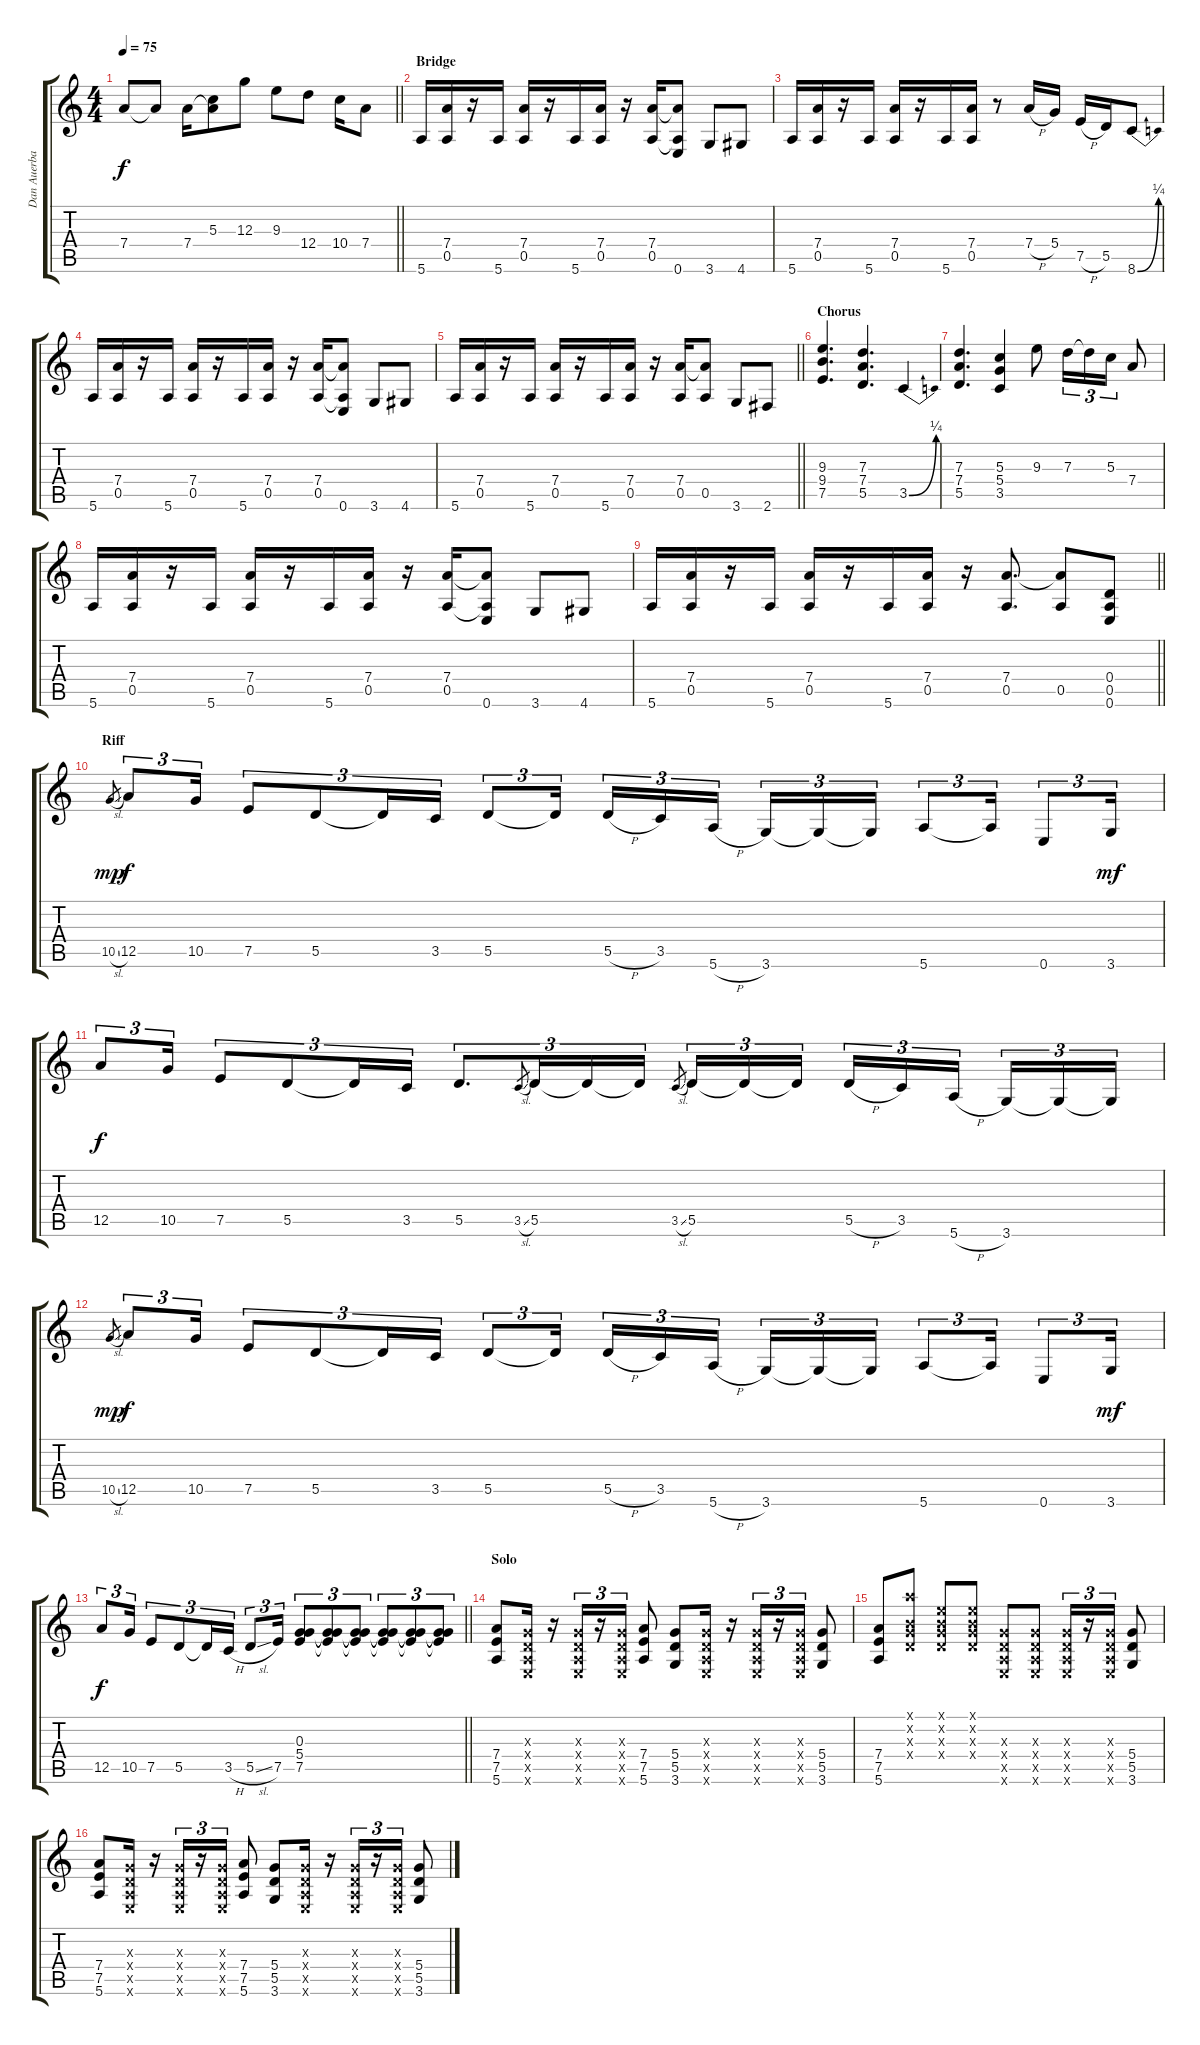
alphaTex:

\track ("Dan Auerbach  - Guitar I" "Dan Auerba") {instrument overdrivenguitar}
\staff {score tabs}
\tuning (E4 B3 G3 D3 A2 E2) {hide}
\ts (4 4)
\tempo 75
\clef g2
\barLineRight lightlight
\ks c
7.4.8{dy f} 7.4{t}.8 7.4.16 (5.3 7.4{t}).8 12.3.8 9.3.8 12.4.8 10.4.16 7.4.8 |
\section ("" "Bridge")
5.6.16 (7.4 0.5).16 r.16 5.6.16 (7.4 0.5).16 r.16 5.6.16 (7.4 0.5).16 r.16 (7.4 0.5).16 (7.4{t} 0.5{t} 0.6).8 3.6.8 4.6.8 |
5.6.16 (7.4 0.5).16 r.16 5.6.16 (7.4 0.5).16 r.16 5.6.16 (7.4 0.5).16 r.8 7.4{h}.16 5.4.16 7.5{h}.16 5.5.16 8.6{be (bend 0 0 60 1)}.8 |
5.6.16 (7.4 0.5).16 r.16 5.6.16 (7.4 0.5).16 r.16 5.6.16 (7.4 0.5).16 r.16 (7.4 0.5).16 (7.4{t} 0.5{t} 0.6).8 3.6.8 4.6.8 |
\barLineRight lightlight
5.6.16 (7.4 0.5).16 r.16 5.6.16 (7.4 0.5).16 r.16 5.6.16 (7.4 0.5).16 r.16 (7.4 0.5).16 (7.4{t} 0.5).8 3.6.8 2.6.8 |
\section ("" "Chorus")
(9.3 9.4 7.5).4{d} (7.3 7.4 5.5).4{d} 3.5{be (bend 0 0 60 1)}.4 |
(7.3 7.4 5.5).4{d} (5.3 5.4 3.5).4 9.3.8 7.3.16{tu (3 2)} 7.3{t}.16{tu (3 2)} 5.3.16{tu (3 2)} 7.4.8 |
5.6.16 (7.4 0.5).16 r.16 5.6.16 (7.4 0.5).16 r.16 5.6.16 (7.4 0.5).16 r.16 (7.4 0.5).16 (7.4{t} 0.5{t} 0.6).8 3.6.8 4.6.8 |
\barLineRight lightlight
5.6.16 (7.4 0.5).16 r.16 5.6.16 (7.4 0.5).16 r.16 5.6.16 (7.4 0.5).16 r.16 (7.4 0.5).8{d} (7.4{t} 0.5).8 (0.4 0.5 0.6).8 |
\section ("" "Riff")
10.5{sl}.8{gr dy mp} 12.5.8{tu (3 2) dy f} 10.5.16{tu (3 2)} 7.5.8{tu (3 2)} 5.5.8{tu (3 2)} 5.5{t}.16{tu (3 2)} 3.5.16{tu (3 2)} 5.5.8{tu (3 2)} 5.5{t}.16{tu (3 2)} 5.5{h}.16{tu (3 2)} 3.5.16{tu (3 2)} 5.6{h}.16{tu (3 2) beam splitsecondary} 3.6.16{tu (3 2)} 3.6{t}.16{tu (3 2)} 3.6{t}.16{tu (3 2)} 5.6.8{tu (3 2)} 5.6{t}.16{tu (3 2)} 0.6.8{tu (3 2)} 3.6.16{tu (3 2) dy mf} |
12.5.8{tu (3 2) dy f} 10.5.16{tu (3 2)} 7.5.8{tu (3 2)} 5.5.8{tu (3 2)} 5.5{t}.16{tu (3 2)} 3.5.16{tu (3 2)} 5.5.8{d tu (3 2)} 3.5{sl}.8{gr} 5.5.16{tu (3 2)} 5.5{t}.16{tu (3 2)} 5.5{t}.16{tu (3 2)} 3.5{sl}.8{gr beam splitsecondary} 5.5.16{tu (3 2)} 5.5{t}.16{tu (3 2)} 5.5{t}.16{tu (3 2)} 5.5{h}.16{tu (3 2)} 3.5.16{tu (3 2)} 5.6{h}.16{tu (3 2) beam splitsecondary} 3.6.16{tu (3 2)} 3.6{t}.16{tu (3 2)} 3.6{t}.16{tu (3 2)} |
10.5{sl}.8{gr dy mp} 12.5.8{tu (3 2) dy f} 10.5.16{tu (3 2)} 7.5.8{tu (3 2)} 5.5.8{tu (3 2)} 5.5{t}.16{tu (3 2)} 3.5.16{tu (3 2)} 5.5.8{tu (3 2)} 5.5{t}.16{tu (3 2)} 5.5{h}.16{tu (3 2)} 3.5.16{tu (3 2)} 5.6{h}.16{tu (3 2) beam splitsecondary} 3.6.16{tu (3 2)} 3.6{t}.16{tu (3 2)} 3.6{t}.16{tu (3 2)} 5.6.8{tu (3 2)} 5.6{t}.16{tu (3 2)} 0.6.8{tu (3 2)} 3.6.16{tu (3 2) dy mf} |
\barLineRight lightlight
12.5.8{tu (3 2) dy f} 10.5.16{tu (3 2)} 7.5.8{tu (3 2)} 5.5.8{tu (3 2)} 5.5{t}.16{tu (3 2)} 3.5{h}.16{tu (3 2)} 5.5{sl}.8{tu (3 2)} 7.5.16{tu (3 2)} (0.3 5.4 7.5).8{tu (3 2)} (0.3{t} 5.4{t} 7.5{t}).8{tu (3 2)} (0.3{t} 5.4{t} 7.5{t}).8{tu (3 2)} (0.3{t} 5.4{t} 7.5{t}).8{tu (3 2)} (0.3{t} 5.4{t} 7.5{t}).8{tu (3 2)} (0.3{t} 5.4{t} 7.5{t}).8{tu (3 2)} |
\section ("" "Solo")
(7.4 7.5 5.6).8 (0.3{x} 0.4{x} 0.5{x} 0.6{x}).16 r.16 (0.3{x} 0.4{x} 0.5{x} 0.6{x}).16{tu (3 2)} r.16{tu (3 2)} (0.3{x} 0.4{x} 0.5{x} 0.6{x}).16{tu (3 2)} (7.4 7.5 5.6).8 (5.4 5.5 3.6).8 (0.3{x} 0.4{x} 0.5{x} 0.6{x}).16 r.16 (0.3{x} 0.4{x} 0.5{x} 0.6{x}).16{tu (3 2)} r.16{tu (3 2)} (0.3{x} 0.4{x} 0.5{x} 0.6{x}).16{tu (3 2)} (5.4 5.5 3.6).8 |
(7.4 7.5 5.6).8 (5.1{x} 0.2{x} 0.3{x} 0.4{x}).8 (0.1{x} 0.2{x} 0.3{x} 0.4{x}).8 (0.1{x} 0.2{x} 0.3{x} 0.4{x}).8 (0.3{x} 0.4{x} 0.5{x} 0.6{x}).8 (0.3{x} 0.4{x} 0.5{x} 0.6{x}).8 (0.3{x} 0.4{x} 0.5{x} 0.6{x}).16{tu (3 2)} r.16{tu (3 2)} (0.3{x} 0.4{x} 0.5{x} 0.6{x}).16{tu (3 2)} (5.4 5.5 3.6).8 |
(7.4 7.5 5.6).8 (0.3{x} 0.4{x} 0.5{x} 0.6{x}).16 r.16 (0.3{x} 0.4{x} 0.5{x} 0.6{x}).16{tu (3 2)} r.16{tu (3 2)} (0.3{x} 0.4{x} 0.5{x} 0.6{x}).16{tu (3 2)} (7.4 7.5 5.6).8 (5.4 5.5 3.6).8 (0.3{x} 0.4{x} 0.5{x} 0.6{x}).16 r.16 (0.3{x} 0.4{x} 0.5{x} 0.6{x}).16{tu (3 2)} r.16{tu (3 2)} (0.3{x} 0.4{x} 0.5{x} 0.6{x}).16{tu (3 2)} (5.4 5.5 3.6).8
